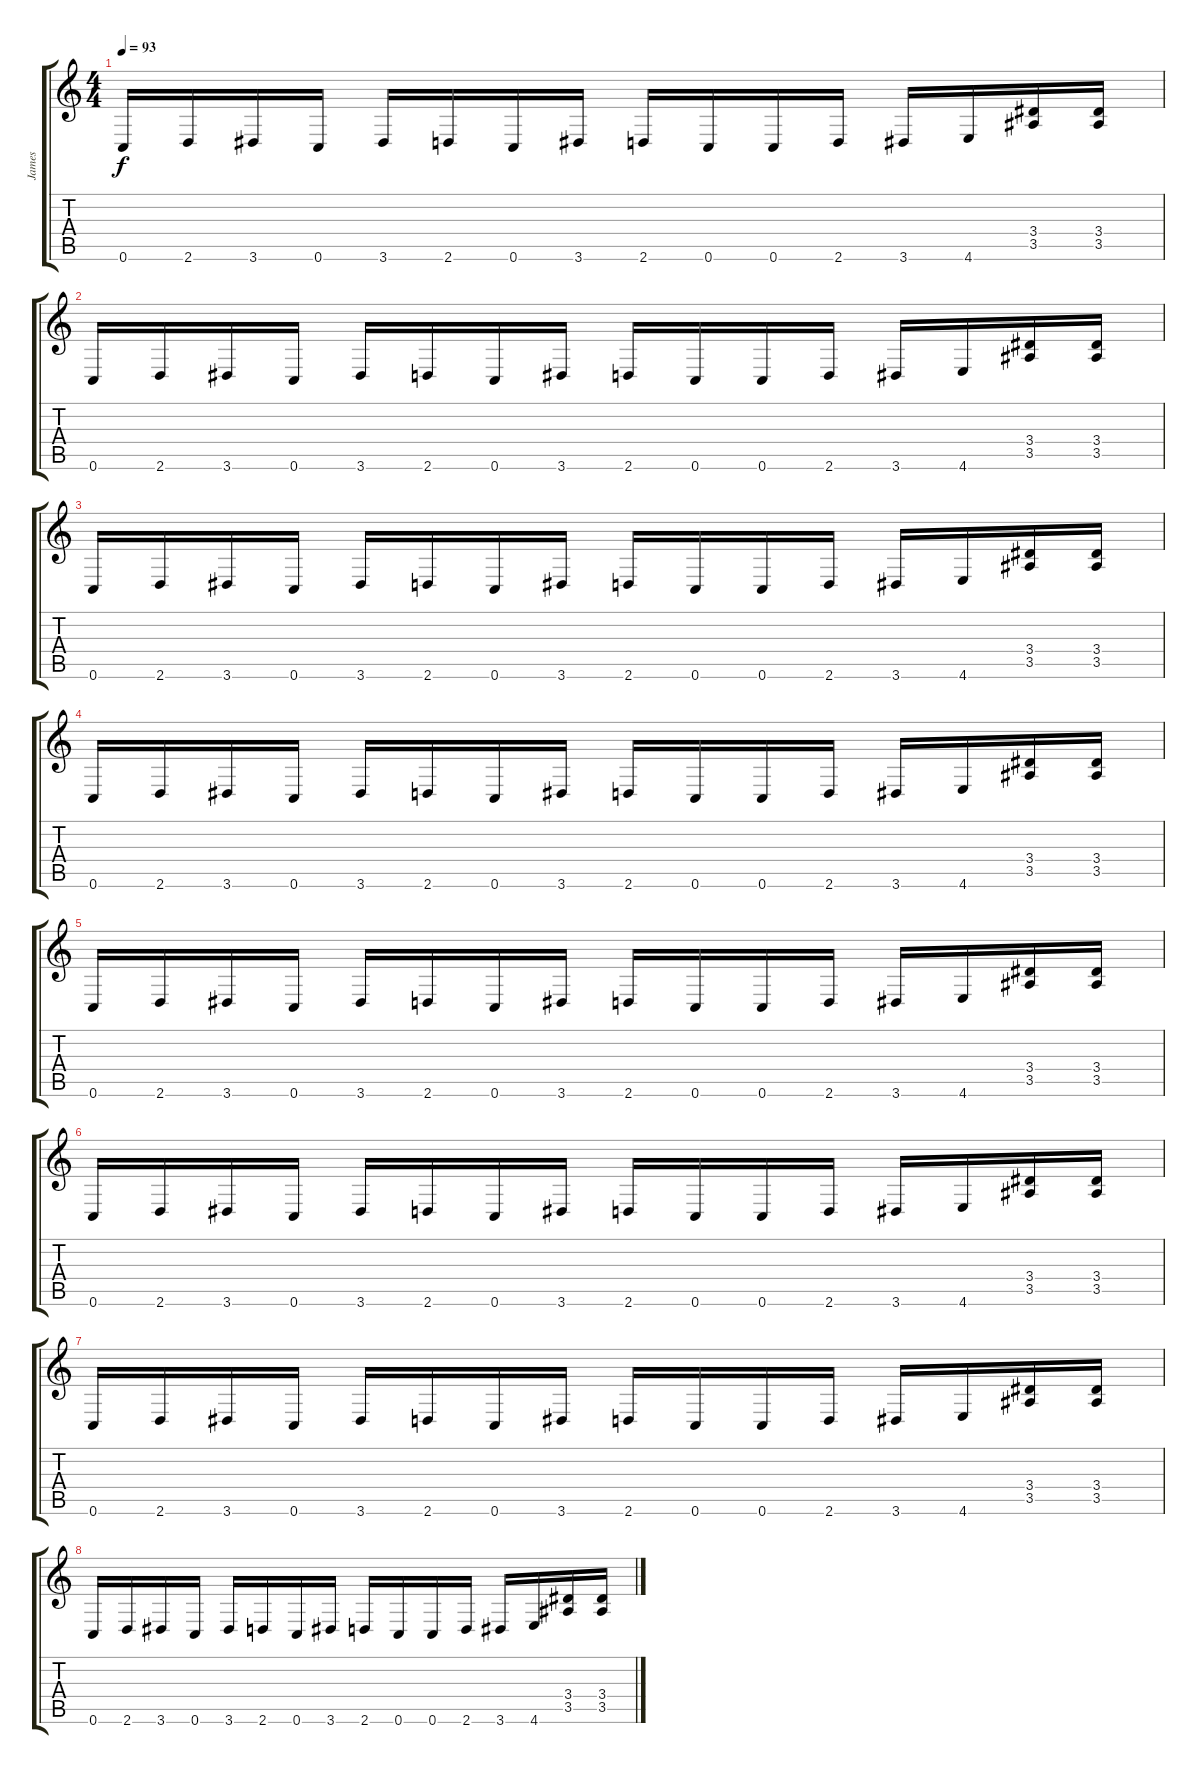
\track ("James" "James") {instrument overdrivenguitar}
\staff {score tabs}
\tuning (D4 A3 F3 C3 G2 C2) {hide}
\ts (4 4)
\tempo 93
\clef g2
\ks c
0.6.16{dy f} 2.6.16 3.6.16 0.6.16 3.6.16 2.6.16 0.6.16 3.6.16 2.6.16 0.6.16 0.6.16 2.6.16 3.6.16 4.6.16 (3.4 3.5).16 (3.4 3.5).16 |
0.6.16 2.6.16 3.6.16 0.6.16 3.6.16 2.6.16 0.6.16 3.6.16 2.6.16 0.6.16 0.6.16 2.6.16 3.6.16 4.6.16 (3.4 3.5).16 (3.4 3.5).16 |
0.6.16 2.6.16 3.6.16 0.6.16 3.6.16 2.6.16 0.6.16 3.6.16 2.6.16 0.6.16 0.6.16 2.6.16 3.6.16 4.6.16 (3.4 3.5).16 (3.4 3.5).16 |
0.6.16 2.6.16 3.6.16 0.6.16 3.6.16 2.6.16 0.6.16 3.6.16 2.6.16 0.6.16 0.6.16 2.6.16 3.6.16 4.6.16 (3.4 3.5).16 (3.4 3.5).16 |
0.6.16 2.6.16 3.6.16 0.6.16 3.6.16 2.6.16 0.6.16 3.6.16 2.6.16 0.6.16 0.6.16 2.6.16 3.6.16 4.6.16 (3.4 3.5).16 (3.4 3.5).16 |
0.6.16 2.6.16 3.6.16 0.6.16 3.6.16 2.6.16 0.6.16 3.6.16 2.6.16 0.6.16 0.6.16 2.6.16 3.6.16 4.6.16 (3.4 3.5).16 (3.4 3.5).16 |
0.6.16 2.6.16 3.6.16 0.6.16 3.6.16 2.6.16 0.6.16 3.6.16 2.6.16 0.6.16 0.6.16 2.6.16 3.6.16 4.6.16 (3.4 3.5).16 (3.4 3.5).16 |
0.6.16 2.6.16 3.6.16 0.6.16 3.6.16 2.6.16 0.6.16 3.6.16 2.6.16 0.6.16 0.6.16 2.6.16 3.6.16 4.6.16 (3.4 3.5).16 (3.4 3.5).16
